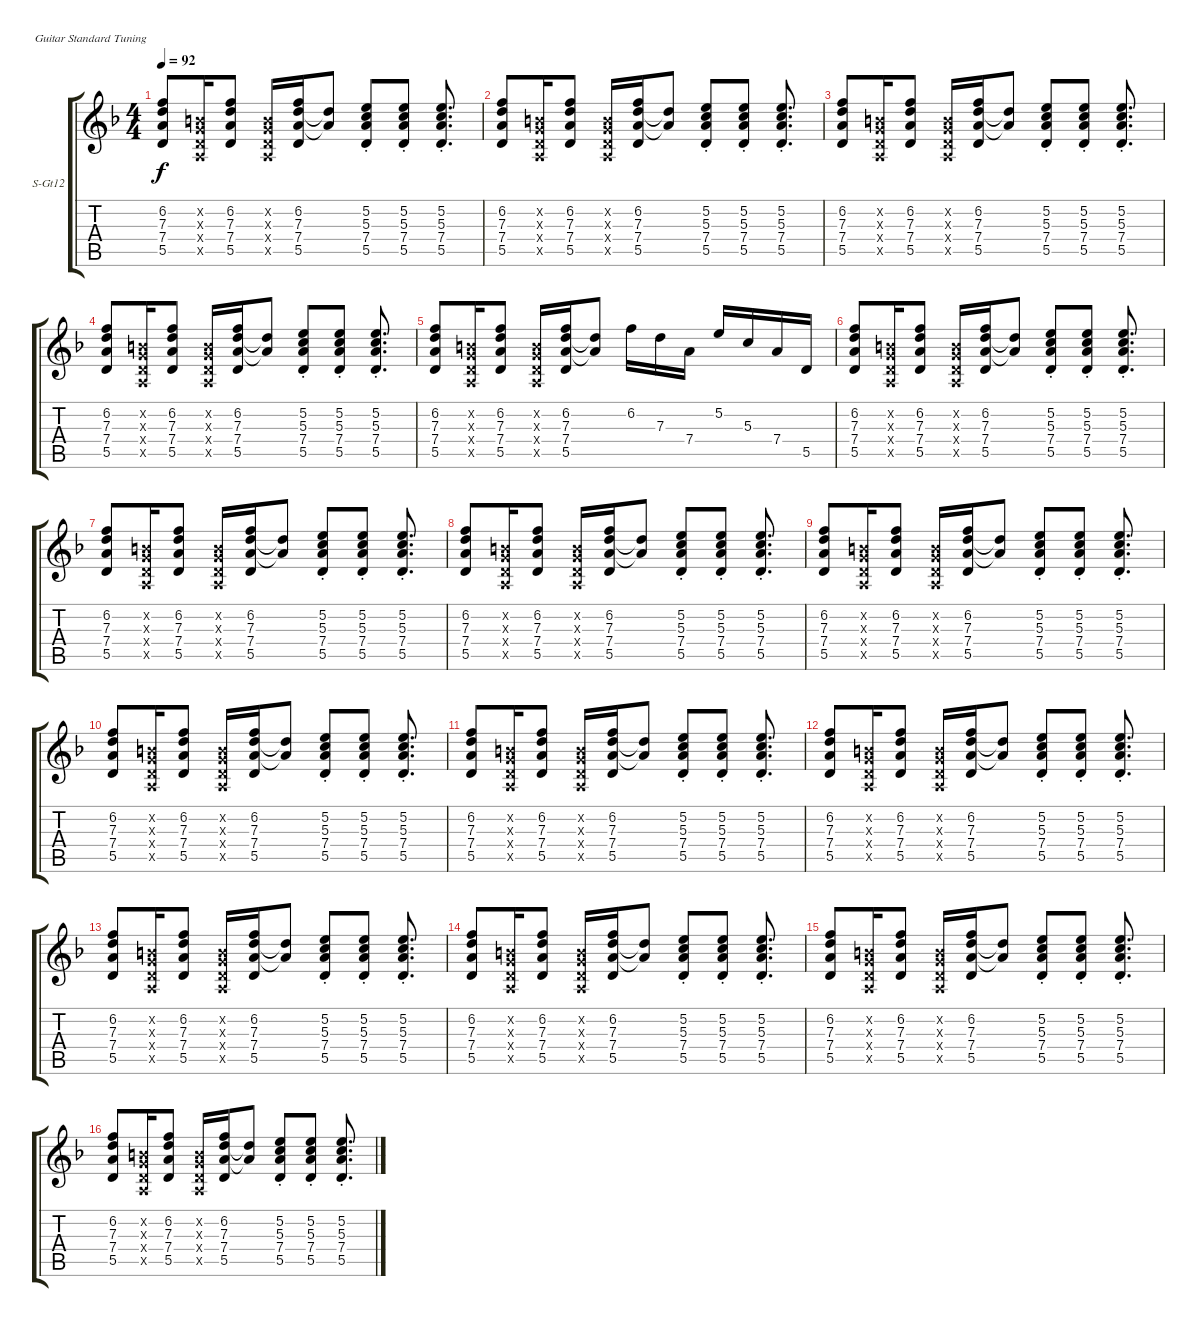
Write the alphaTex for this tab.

\defaultSystemsLayout 4
\bracketExtendMode groupsimilarinstruments
\firstSystemTrackNameOrientation horizontal
\otherSystemsTrackNameOrientation horizontal
\track ("12 St. Steel Guitar (Rutherford)" "S-Gt12") {instrument acousticguitarsteel}
\staff {score tabs}
\tuning (E4 B3 G3 D3 A2 E2)
\ts (4 4)
\tempo 92
\clef g2
\ks dminor
(6.2 7.3 7.4 5.5).8{dy f} (0.4{x} 0.5{x} 0.3{x} 0.2{x}).16 (7.4 7.3 6.2 5.5).8 (0.4{x} 0.2{x} 0.3{x} 0.5{x}).16 (7.4 7.3 6.2 5.5).16 (7.4{t} 7.3{t}).8 (5.2{st} 5.3{st} 7.4{st} 5.5{st}).8 (5.2{st} 5.3{st} 7.4{st} 5.5{st}).8 (5.2{st} 5.3{st} 7.4{st} 5.5{st}).8{d} |
(6.2 7.3 7.4 5.5).8 (0.4{x} 0.5{x} 0.3{x} 0.2{x}).16 (7.4 7.3 6.2 5.5).8 (0.4{x} 0.2{x} 0.3{x} 0.5{x}).16 (7.4 7.3 6.2 5.5).16 (7.4{t} 7.3{t}).8 (5.2{st} 5.3{st} 7.4{st} 5.5{st}).8 (5.2{st} 5.3{st} 7.4{st} 5.5{st}).8 (5.2{st} 5.3{st} 7.4{st} 5.5{st}).8{d} |
(6.2 7.3 7.4 5.5).8 (0.4{x} 0.5{x} 0.3{x} 0.2{x}).16 (7.4 7.3 6.2 5.5).8 (0.4{x} 0.2{x} 0.3{x} 0.5{x}).16 (7.4 7.3 6.2 5.5).16 (7.4{t} 7.3{t}).8 (5.2{st} 5.3{st} 7.4{st} 5.5{st}).8 (5.2{st} 5.3{st} 7.4{st} 5.5{st}).8 (5.2{st} 5.3{st} 7.4{st} 5.5{st}).8{d} |
(6.2 7.3 7.4 5.5).8 (0.4{x} 0.5{x} 0.3{x} 0.2{x}).16 (7.4 7.3 6.2 5.5).8 (0.4{x} 0.2{x} 0.3{x} 0.5{x}).16 (7.4 7.3 6.2 5.5).16 (7.4{t} 7.3{t}).8 (5.2{st} 5.3{st} 7.4{st} 5.5{st}).8 (5.2{st} 5.3{st} 7.4{st} 5.5{st}).8 (5.2{st} 5.3{st} 7.4{st} 5.5{st}).8{d} |
(6.2 7.3 7.4 5.5).8 (0.4{x} 0.5{x} 0.3{x} 0.2{x}).16 (7.4 7.3 6.2 5.5).8 (0.4{x} 0.2{x} 0.3{x} 0.5{x}).16 (7.4 7.3 6.2 5.5).16 (7.4{t} 7.3{t}).8 6.2.16 7.3.16 7.4.16 5.2.16 5.3.16 7.4.16 5.5.16 |
(6.2 7.3 7.4 5.5).8 (0.4{x} 0.5{x} 0.3{x} 0.2{x}).16 (7.4 7.3 6.2 5.5).8 (0.4{x} 0.2{x} 0.3{x} 0.5{x}).16 (7.4 7.3 6.2 5.5).16 (7.4{t} 7.3{t}).8 (5.2{st} 5.3{st} 7.4{st} 5.5{st}).8 (5.2{st} 5.3{st} 7.4{st} 5.5{st}).8 (5.2{st} 5.3{st} 7.4{st} 5.5{st}).8{d} |
(6.2 7.3 7.4 5.5).8 (0.4{x} 0.5{x} 0.3{x} 0.2{x}).16 (7.4 7.3 6.2 5.5).8 (0.4{x} 0.2{x} 0.3{x} 0.5{x}).16 (7.4 7.3 6.2 5.5).16 (7.4{t} 7.3{t}).8 (5.2{st} 5.3{st} 7.4{st} 5.5{st}).8 (5.2{st} 5.3{st} 7.4{st} 5.5{st}).8 (5.2{st} 5.3{st} 7.4{st} 5.5{st}).8{d} |
(6.2 7.3 7.4 5.5).8 (0.4{x} 0.5{x} 0.3{x} 0.2{x}).16 (7.4 7.3 6.2 5.5).8 (0.4{x} 0.2{x} 0.3{x} 0.5{x}).16 (7.4 7.3 6.2 5.5).16 (7.4{t} 7.3{t}).8 (5.2{st} 5.3{st} 7.4{st} 5.5{st}).8 (5.2{st} 5.3{st} 7.4{st} 5.5{st}).8 (5.2{st} 5.3{st} 7.4{st} 5.5{st}).8{d} |
(6.2 7.3 7.4 5.5).8 (0.4{x} 0.5{x} 0.3{x} 0.2{x}).16 (7.4 7.3 6.2 5.5).8 (0.4{x} 0.2{x} 0.3{x} 0.5{x}).16 (7.4 7.3 6.2 5.5).16 (7.4{t} 7.3{t}).8 (5.2{st} 5.3{st} 7.4{st} 5.5{st}).8 (5.2{st} 5.3{st} 7.4{st} 5.5{st}).8 (5.2{st} 5.3{st} 7.4{st} 5.5{st}).8{d} |
(6.2 7.3 7.4 5.5).8 (0.4{x} 0.5{x} 0.3{x} 0.2{x}).16 (7.4 7.3 6.2 5.5).8 (0.4{x} 0.2{x} 0.3{x} 0.5{x}).16 (7.4 7.3 6.2 5.5).16 (7.4{t} 7.3{t}).8 (5.2{st} 5.3{st} 7.4{st} 5.5{st}).8 (5.2{st} 5.3{st} 7.4{st} 5.5{st}).8 (5.2{st} 5.3{st} 7.4{st} 5.5{st}).8{d} |
(6.2 7.3 7.4 5.5).8 (0.4{x} 0.5{x} 0.3{x} 0.2{x}).16 (7.4 7.3 6.2 5.5).8 (0.4{x} 0.2{x} 0.3{x} 0.5{x}).16 (7.4 7.3 6.2 5.5).16 (7.4{t} 7.3{t}).8 (5.2{st} 5.3{st} 7.4{st} 5.5{st}).8 (5.2{st} 5.3{st} 7.4{st} 5.5{st}).8 (5.2{st} 5.3{st} 7.4{st} 5.5{st}).8{d} |
(6.2 7.3 7.4 5.5).8 (0.4{x} 0.5{x} 0.3{x} 0.2{x}).16 (7.4 7.3 6.2 5.5).8 (0.4{x} 0.2{x} 0.3{x} 0.5{x}).16 (7.4 7.3 6.2 5.5).16 (7.4{t} 7.3{t}).8 (5.2{st} 5.3{st} 7.4{st} 5.5{st}).8 (5.2{st} 5.3{st} 7.4{st} 5.5{st}).8 (5.2{st} 5.3{st} 7.4{st} 5.5{st}).8{d} |
(6.2 7.3 7.4 5.5).8 (0.4{x} 0.5{x} 0.3{x} 0.2{x}).16 (7.4 7.3 6.2 5.5).8 (0.4{x} 0.2{x} 0.3{x} 0.5{x}).16 (7.4 7.3 6.2 5.5).16 (7.4{t} 7.3{t}).8 (5.2{st} 5.3{st} 7.4{st} 5.5{st}).8 (5.2{st} 5.3{st} 7.4{st} 5.5{st}).8 (5.2{st} 5.3{st} 7.4{st} 5.5{st}).8{d} |
(6.2 7.3 7.4 5.5).8 (0.4{x} 0.5{x} 0.3{x} 0.2{x}).16 (7.4 7.3 6.2 5.5).8 (0.4{x} 0.2{x} 0.3{x} 0.5{x}).16 (7.4 7.3 6.2 5.5).16 (7.4{t} 7.3{t}).8 (5.2{st} 5.3{st} 7.4{st} 5.5{st}).8 (5.2{st} 5.3{st} 7.4{st} 5.5{st}).8 (5.2{st} 5.3{st} 7.4{st} 5.5{st}).8{d} |
(6.2 7.3 7.4 5.5).8 (0.4{x} 0.5{x} 0.3{x} 0.2{x}).16 (7.4 7.3 6.2 5.5).8 (0.4{x} 0.2{x} 0.3{x} 0.5{x}).16 (7.4 7.3 6.2 5.5).16 (7.4{t} 7.3{t}).8 (5.2{st} 5.3{st} 7.4{st} 5.5{st}).8 (5.2{st} 5.3{st} 7.4{st} 5.5{st}).8 (5.2{st} 5.3{st} 7.4{st} 5.5{st}).8{d} |
(6.2 7.3 7.4 5.5).8 (0.4{x} 0.5{x} 0.3{x} 0.2{x}).16 (7.4 7.3 6.2 5.5).8 (0.4{x} 0.2{x} 0.3{x} 0.5{x}).16 (7.4 7.3 6.2 5.5).16 (7.4{t} 7.3{t}).8 (5.2{st} 5.3{st} 7.4{st} 5.5{st}).8 (5.2{st} 5.3{st} 7.4{st} 5.5{st}).8 (5.2{st} 5.3{st} 7.4{st} 5.5{st}).8{d}
